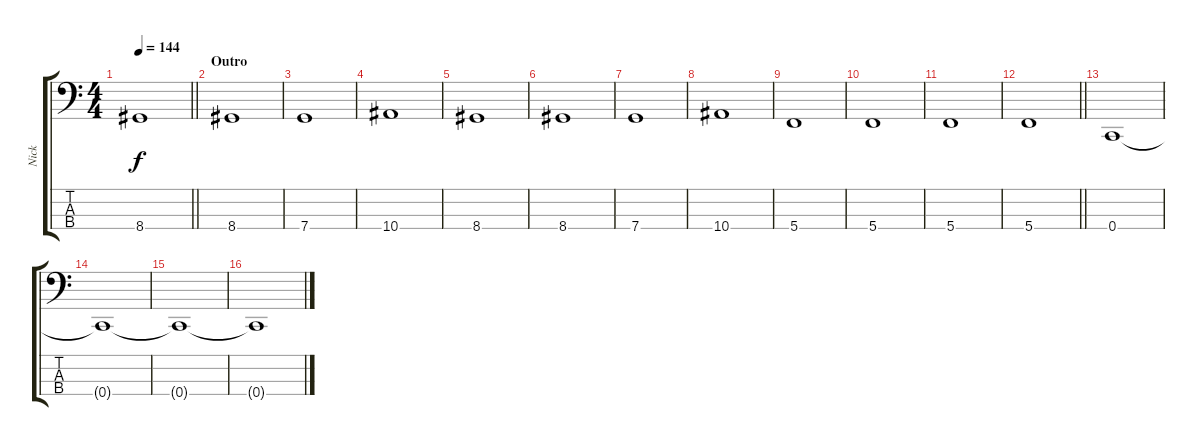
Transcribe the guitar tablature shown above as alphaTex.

\track ("Nick" "Nick") {instrument electricbassfinger}
\staff {score tabs}
\tuning (F2 C2 G1 C1) {hide}
\ts (4 4)
\tempo 144
\clef f4
\barLineRight lightlight
\ks c
8.4{t}.1{dy f} |
\section ("" "Outro")
8.4.1 |
7.4.1 |
10.4.1 |
8.4.1 |
8.4.1 |
7.4.1 |
10.4.1 |
5.4.1 |
5.4.1 |
5.4.1 |
\barLineRight lightlight
5.4.1 |
0.4.1 |
0.4{t}.1 |
0.4{t}.1 |
0.4{t}.1
